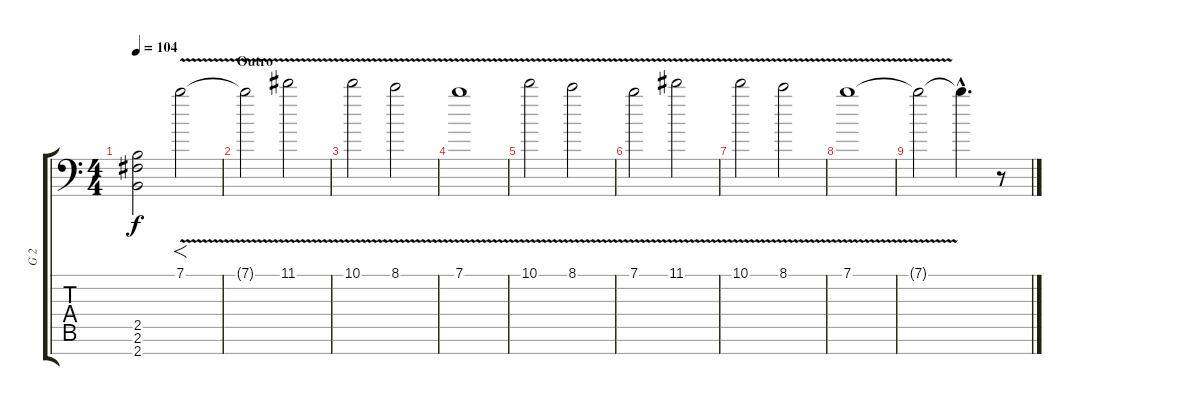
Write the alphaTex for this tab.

\track ("G 2" "G 2") {instrument distortionguitar}
\staff {score tabs}
\tuning (E4 B3 G3 D3 A2 E2 A1) {hide}
\ts (4 4)
\tempo 104
\clef f4
\ks c
(2.5 2.6 2.7).2{dy f} 7.1{v}.2{f volume 12} |
\section ("" "Outro")
7.1{t}.2 11.1{v}.2 |
10.1{v}.2 8.1{v}.2 |
7.1{v}.1 |
10.1{v}.2 8.1{v}.2 |
7.1{v}.2 11.1{v}.2 |
10.1{v}.2 8.1{v}.2 |
7.1{v}.1 |
7.1{t}.2 7.1{hac t}.4{d} r.8
